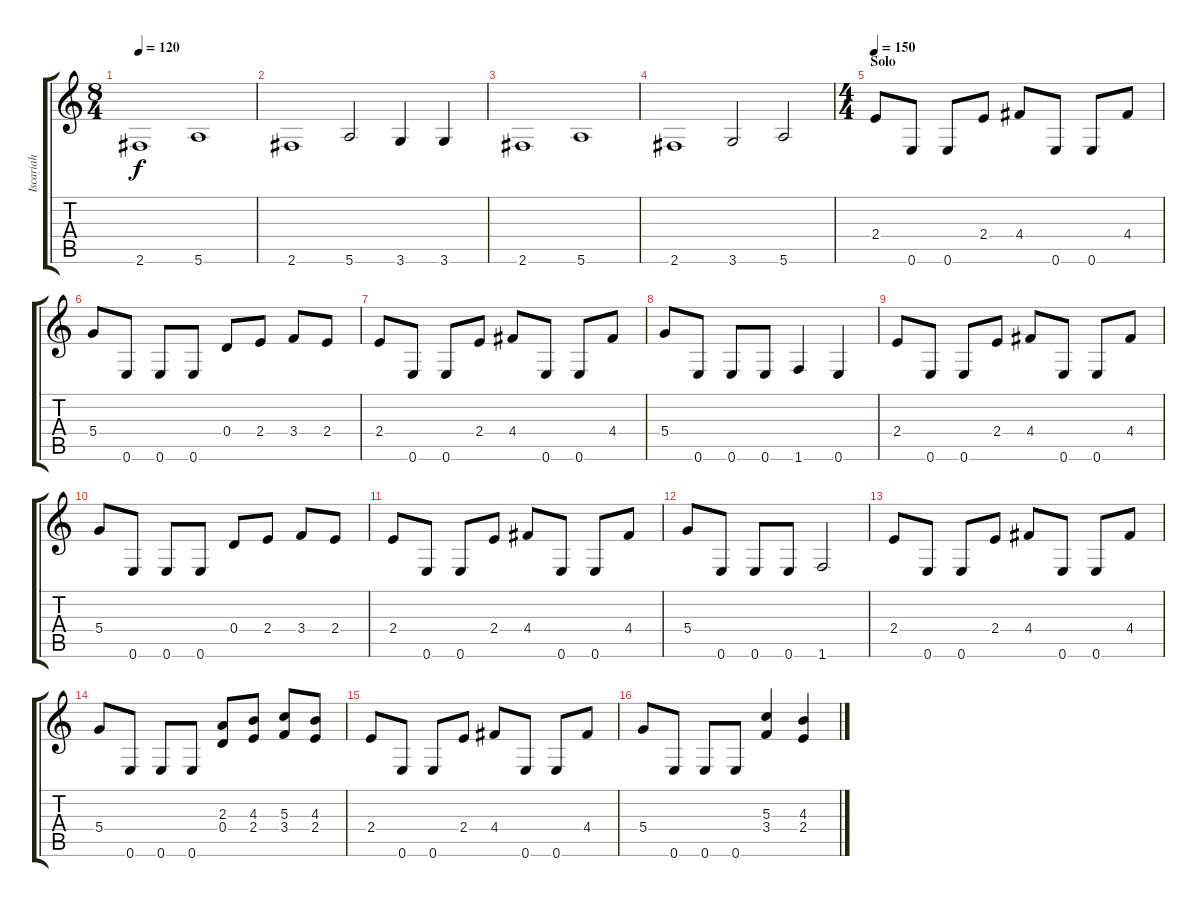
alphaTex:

\track ("Iscariah" "Iscariah") {instrument electricbassfinger}
\staff {score tabs}
\tuning (E4 B3 G3 D3 A2 E2) {hide}
\ts (8 4)
\tempo 120
\clef g2
\ks c
2.6.1{dy f} 5.6.1 |
2.6.1 5.6.2 3.6.4 3.6.4 |
2.6.1 5.6.1 |
2.6.1 3.6.2 5.6.2 |
\ts (4 4)
\section ("" "Solo ")
\tempo 150
2.4.8 0.6.8 0.6.8 2.4.8 4.4.8 0.6.8 0.6.8 4.4.8 |
5.4.8 0.6.8 0.6.8 0.6.8 0.4.8 2.4.8 3.4.8 2.4.8 |
2.4.8 0.6.8 0.6.8 2.4.8 4.4.8 0.6.8 0.6.8 4.4.8 |
5.4.8 0.6.8 0.6.8 0.6.8 1.6.4 0.6.4 |
2.4.8 0.6.8 0.6.8 2.4.8 4.4.8 0.6.8 0.6.8 4.4.8 |
5.4.8 0.6.8 0.6.8 0.6.8 0.4.8 2.4.8 3.4.8 2.4.8 |
2.4.8 0.6.8 0.6.8 2.4.8 4.4.8 0.6.8 0.6.8 4.4.8 |
5.4.8 0.6.8 0.6.8 0.6.8 1.6.2 |
2.4.8 0.6.8 0.6.8 2.4.8 4.4.8 0.6.8 0.6.8 4.4.8 |
5.4.8 0.6.8 0.6.8 0.6.8 (2.3 0.4).8 (4.3 2.4).8 (5.3 3.4).8 (4.3 2.4).8 |
2.4.8 0.6.8 0.6.8 2.4.8 4.4.8 0.6.8 0.6.8 4.4.8 |
5.4.8 0.6.8 0.6.8 0.6.8 (5.3 3.4).4 (4.3 2.4).4
